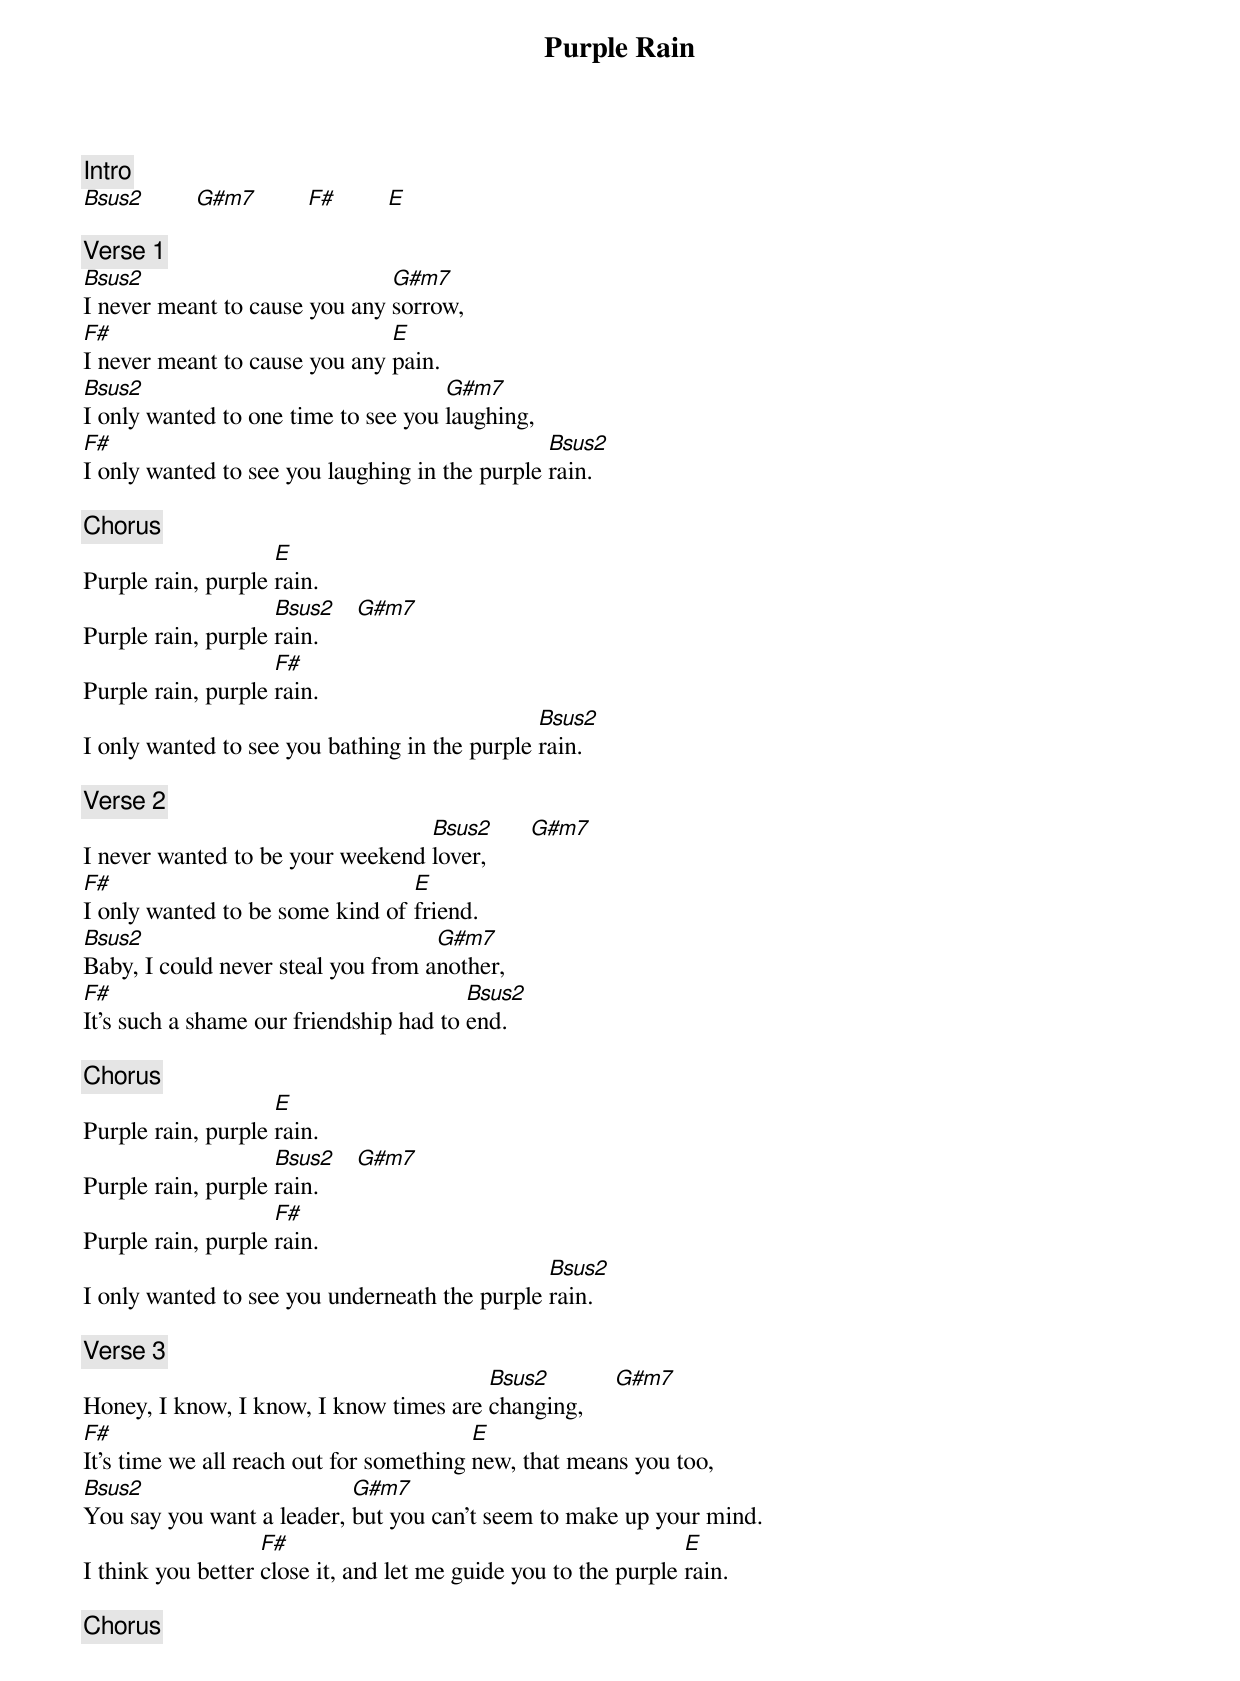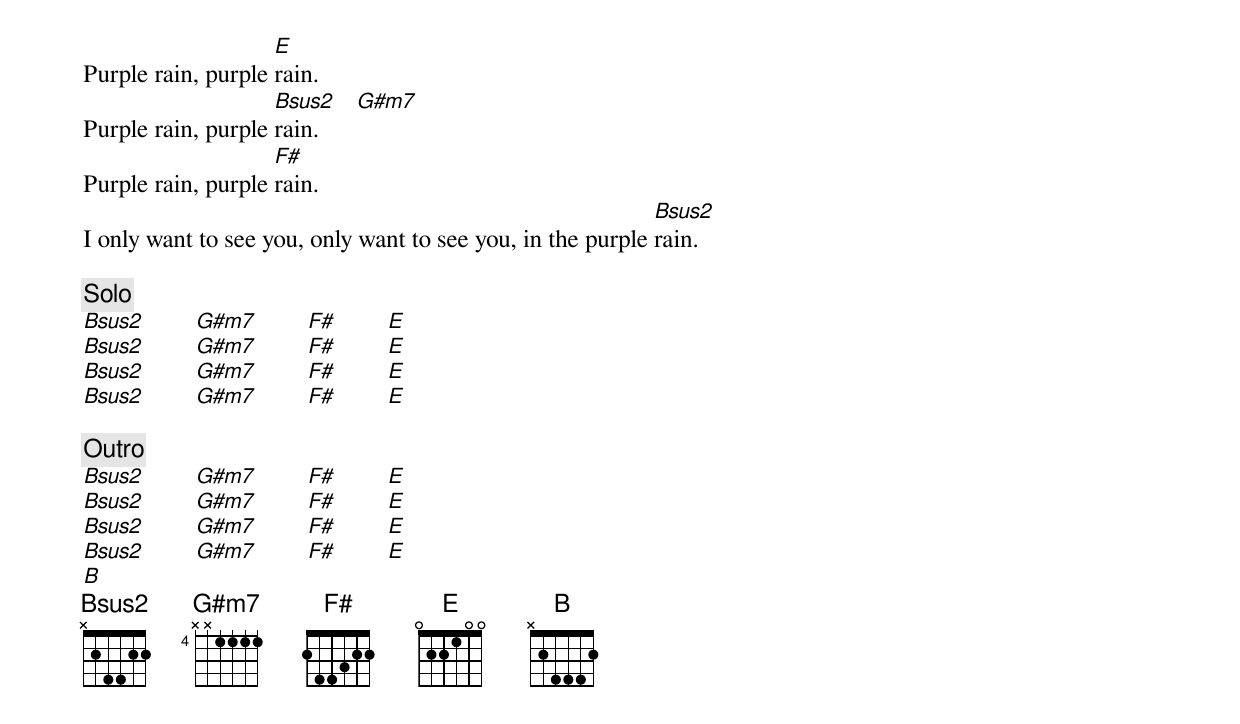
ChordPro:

{title: Purple Rain}
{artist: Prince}
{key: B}
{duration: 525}
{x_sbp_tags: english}

{c: Intro}
[Bsus2]        [G#m7]        [F#]        [E]

{c: Verse 1}
[Bsus2]I never meant to cause you any [G#m7]sorrow,
[F#]I never meant to cause you any [E]pain.
[Bsus2]I only wanted to one time to see you [G#m7]laughing,
[F#]I only wanted to see you laughing in the purple [Bsus2]rain.

{c: Chorus}
Purple rain, purple [E]rain.
Purple rain, purple [Bsus2]rain.      [G#m7]
Purple rain, purple [F#]rain.
I only wanted to see you bathing in the purple [Bsus2]rain.

{c: Verse 2}
I never wanted to be your weekend [Bsus2]lover,       [G#m7]
[F#]I only wanted to be some kind of [E]friend.
[Bsus2]Baby, I could never steal you from a[G#m7]nother,
[F#]It's such a shame our friendship had to [Bsus2]end.

{c: Chorus}
Purple rain, purple [E]rain.
Purple rain, purple [Bsus2]rain.      [G#m7]
Purple rain, purple [F#]rain.
I only wanted to see you underneath the purple [Bsus2]rain.

{c: Verse 3}
Honey, I know, I know, I know times are [Bsus2]changing,     [G#m7]
[F#]It's time we all reach out for something [E]new, that means you too,
[Bsus2]You say you want a leader, [G#m7]but you can't seem to make up your mind.
I think you better [F#]close it, and let me guide you to the purple [E]rain.

{c: Chorus}
Purple rain, purple [E]rain.
Purple rain, purple [Bsus2]rain.      [G#m7]
Purple rain, purple [F#]rain.
I only want to see you, only want to see you, in the purple [Bsus2]rain.

{c: Solo}
[Bsus2]        [G#m7]        [F#]        [E]
[Bsus2]        [G#m7]        [F#]        [E]
[Bsus2]        [G#m7]        [F#]        [E]
[Bsus2]        [G#m7]        [F#]        [E]

{c: Outro}
[Bsus2]        [G#m7]        [F#]        [E]
[Bsus2]        [G#m7]        [F#]        [E]
[Bsus2]        [G#m7]        [F#]        [E]
[Bsus2]        [G#m7]        [F#]        [E]
[B]
